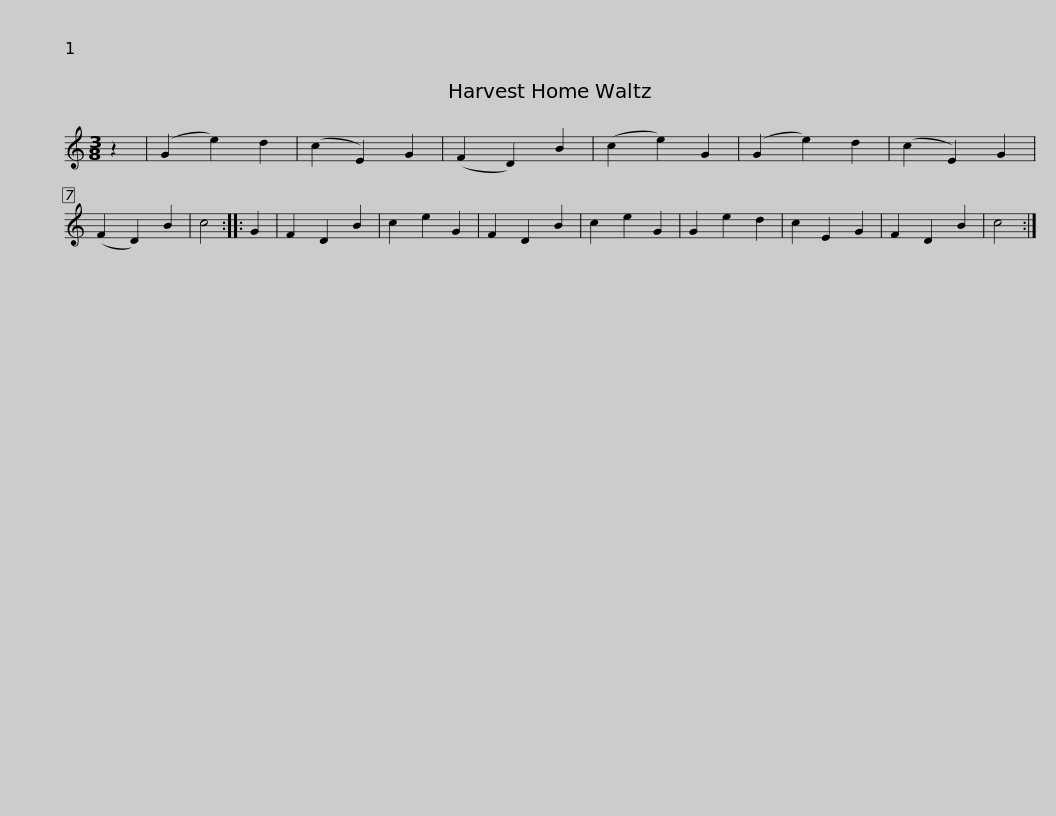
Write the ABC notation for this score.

X:1
L:1/8
M:3/8
I:linebreak $
K:C
V:1 treble
V:1
 z2 | (G2 e2) d2 | (c2 E2) G2 | (F2 D2) B2 | (c2 e2) G2 | %5
 (G2 e2) d2 | (c2 E2) G2 | (F2 D2) B2 | c4 :: G2 | %10
 F2 D2 B2 | c2 e2 G2 | F2 D2 B2 | c2 e2 G2 |$ G2 e2 d2 | %15
 c2 E2 G2 | F2 D2 B2 | c4 :| %18
